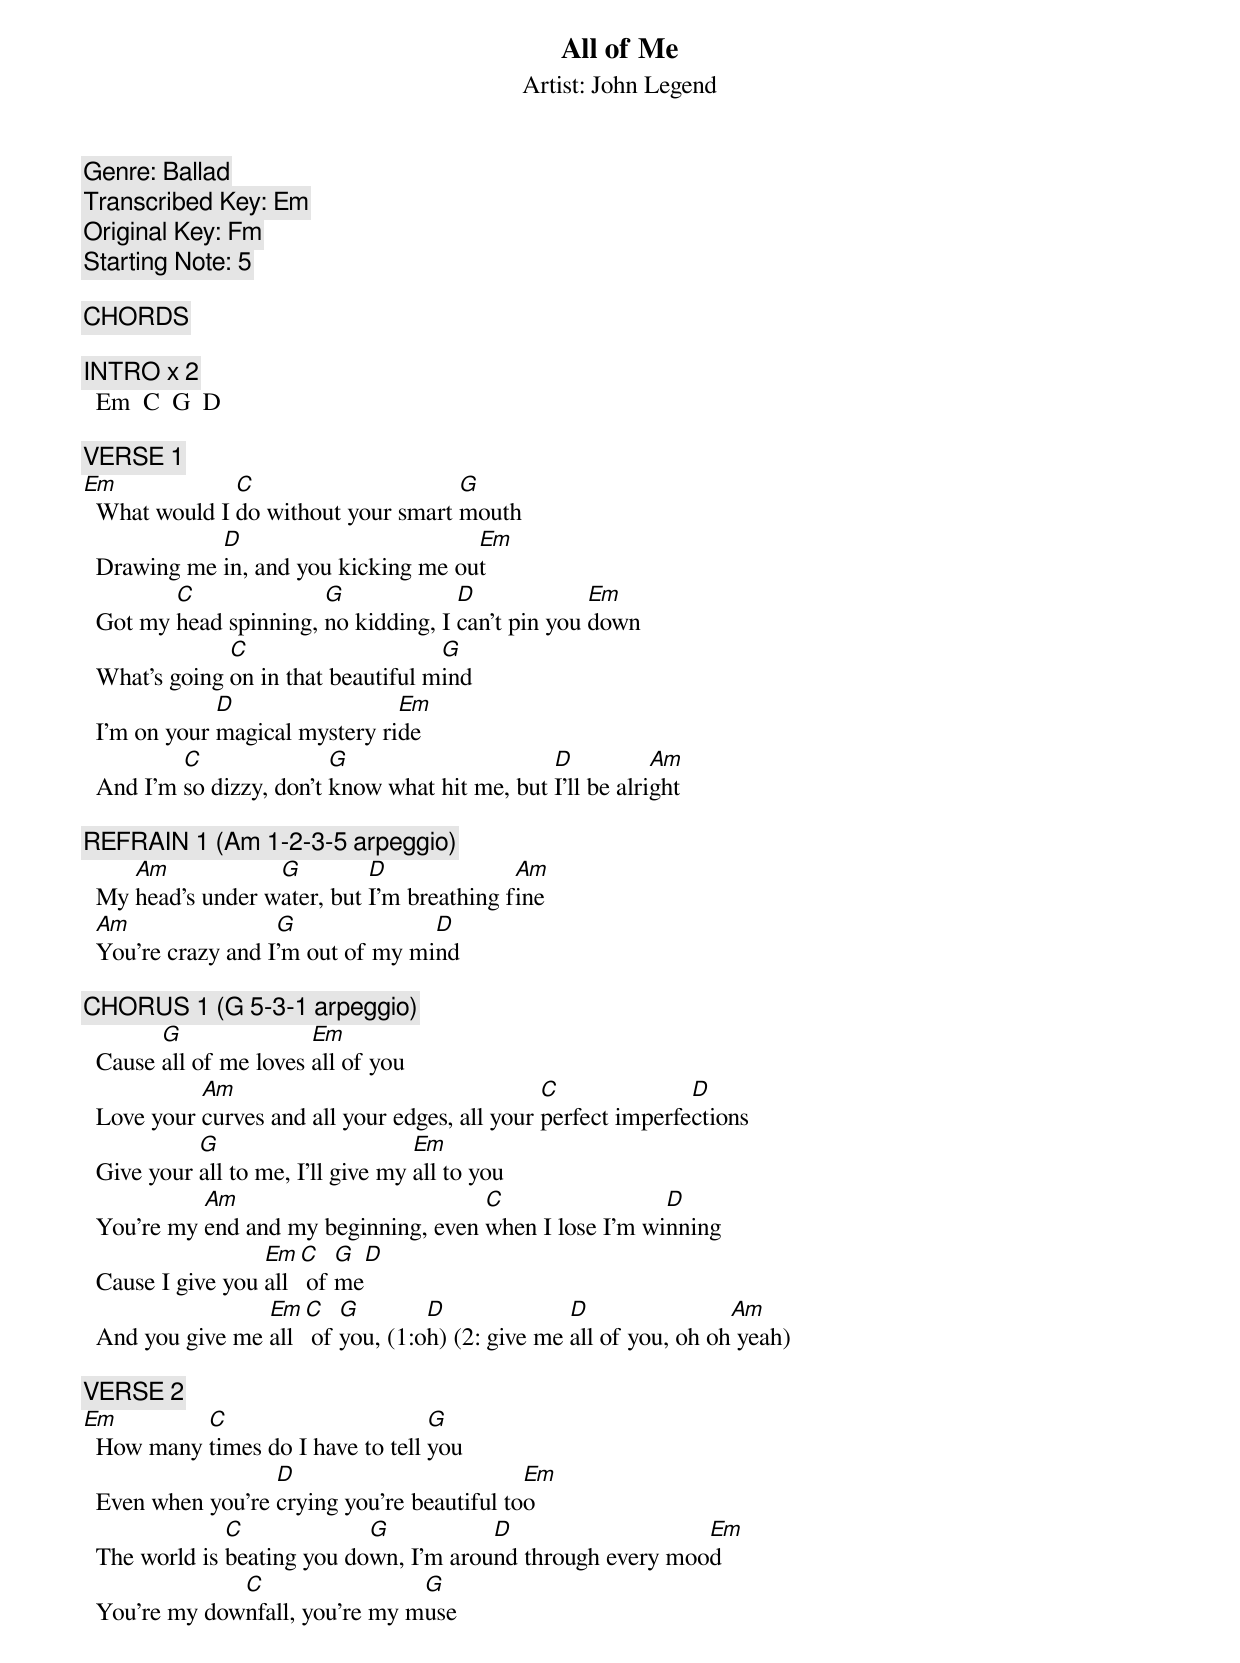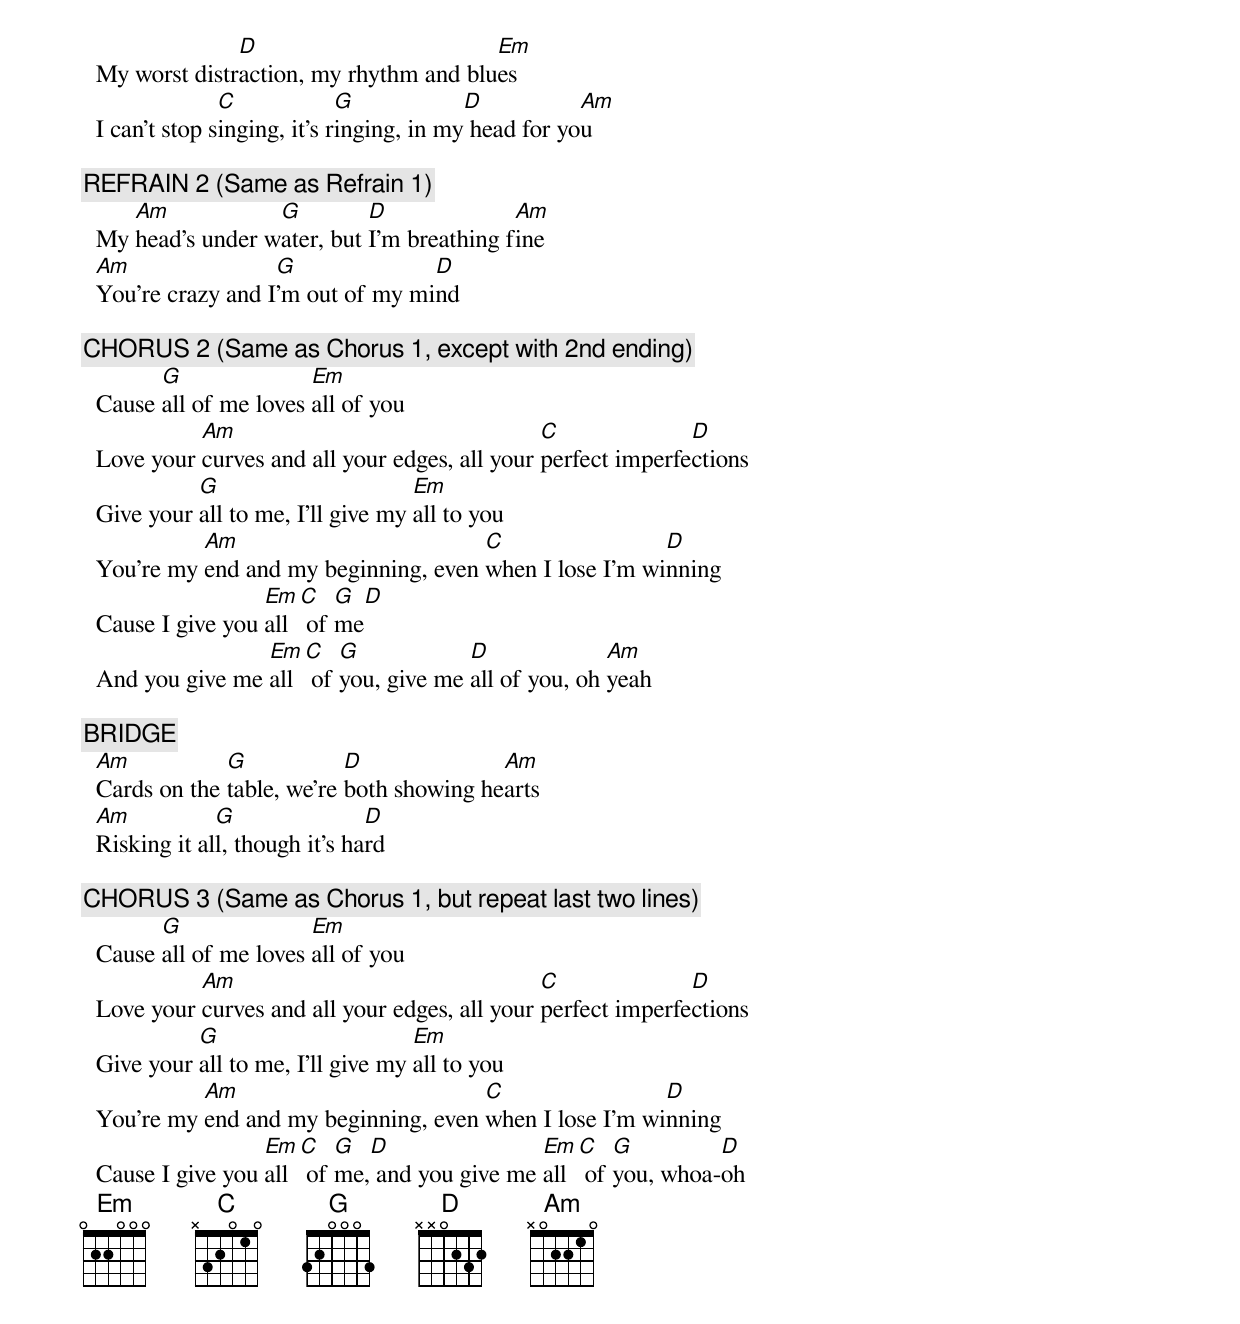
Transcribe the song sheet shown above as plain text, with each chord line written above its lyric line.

All of Me
Artist: John Legend
Genre: Ballad
Transcribed Key: Em
Original Key: Fm
Starting Note: 5

[CHORDS]
  Em  0432      D   2220      C   0003      G   0232      Am  2000

[INTRO] x 2
  Em  C  G  D

[VERSE 1]
Em             C                     G
  What would I do without your smart mouth
             D                        Em
  Drawing me in, and you kicking me out
         C              G             D             Em
  Got my head spinning, no kidding, I can't pin you down
               C                     G
  What's going on in that beautiful mind
              D                 Em
  I'm on your magical mystery ride
          C               G                     D           Am
  And I'm so dizzy, don't know what hit me, but I'll be alright

[REFRAIN 1] (Am 1-2-3-5 arpeggio)
     Am            G         D              Am
  My head's under water, but I'm breathing fine
  Am                G              D
  You're crazy and I'm out of my mind

[CHORUS 1] (G 5-3-1 arpeggio)
        G               Em
  Cause all of me loves all of you
            Am                                  C              D
  Love your curves and all your edges, all your perfect imperfections
            G                       Em
  Give your all to me, I'll give my all to you
            Am                         C                 D
  You're my end and my beginning, even when I lose I'm winning
                   Em C   G  D
  Cause I give you all of me
                  Em C   G        D              D                Am
  And you give me all of you, (1:oh) (2: give me all of you, oh oh yeah)

[VERSE 2]
Em         C                       G
  How many times do I have to tell you
                   D                         Em
  Even when you're crying you're beautiful too
               C             G           D                   Em
  The world is beating you down, I'm around through every mood
               C                 G
  You're my downfall, you're my muse
                D                        Em
  My worst distraction, my rhythm and blues
                C             G            D           Am
  I can't stop singing, it's ringing, in my head for you

[REFRAIN 2] (Same as Refrain 1)
     Am            G         D              Am
  My head's under water, but I'm breathing fine
  Am                G              D
  You're crazy and I'm out of my mind

[CHORUS 2] (Same as Chorus 1, except with 2nd ending)
        G               Em
  Cause all of me loves all of you
            Am                                  C              D
  Love your curves and all your edges, all your perfect imperfections
            G                       Em
  Give your all to me, I'll give my all to you
            Am                         C                 D
  You're my end and my beginning, even when I lose I'm winning
                   Em C   G  D
  Cause I give you all of me
                  Em C   G            D              Am
  And you give me all of you, give me all of you, oh yeah

[BRIDGE]
  Am           G            D              Am
  Cards on the table, we're both showing hearts
  Am           G                D
  Risking it all, though it's hard

[CHORUS 3] (Same as Chorus 1, but repeat last two lines)
        G               Em
  Cause all of me loves all of you
            Am                                  C              D
  Love your curves and all your edges, all your perfect imperfections
            G                       Em
  Give your all to me, I'll give my all to you
            Am                         C                 D
  You're my end and my beginning, even when I lose I'm winning
                   Em C   G  D                Em C   G         D
  Cause I give you all of me, and you give me all of you, whoa-oh
